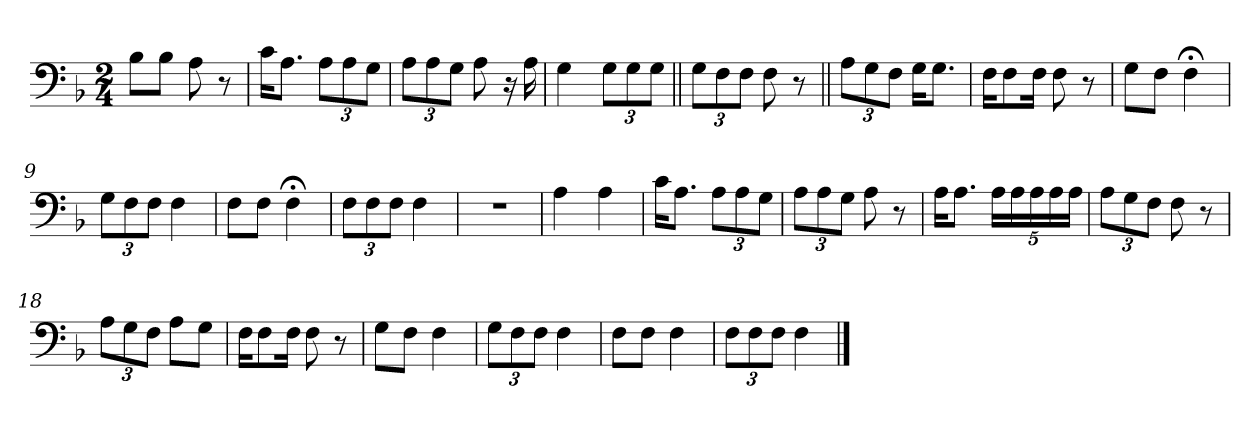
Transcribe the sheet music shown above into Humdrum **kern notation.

**kern
*part1
*staff1
*clefF4
*k[b-]
*M2/4
=1
8B-\L
8B-\J
8A\
8r
=2
16c\KL
8.A\J
12A\L
12A\
12G\J
=3
12A\L
12A\
12G\J
8A\
16r
16A\
=4
4G\
12G\L
12G\
12G\J
=5||
12G\L
12F\
12F\J
8F\
8r
=6||
12A\L
12G\
12F\J
16G\KL
8.G\J
=7
16F\KL
8F\
16F\Jk
8F\
8r
=8
8G\L
8F\J
4F;<\
=9
12G\L
12F\
12F\J
4F\
=10
8F\L
8F\J
4F;<\
=11
12F\L
12F\
12F\J
4F\
=12
2r
=13
4A\
4A\
=14
16c\KL
8.A\J
12A\L
12A\
12G\J
=15
12A\L
12A\
12G\J
8A\
8r
=16
16A\KL
8.A\J
20A\LL
20A\
20A\
20A\
20A\JJ
=17
12A\L
12G\
12F\J
8F\
8r
=18
12A\L
12G\
12F\J
8A\L
8G\J
=19
16F\KL
8F\
16F\Jk
8F\
8r
=20
8G\L
8F\J
4F\
=21
12G\L
12F\
12F\J
4F\
=22
8F\L
8F\J
4F\
=23
12F\L
12F\
12F\J
4F\
==
*-
